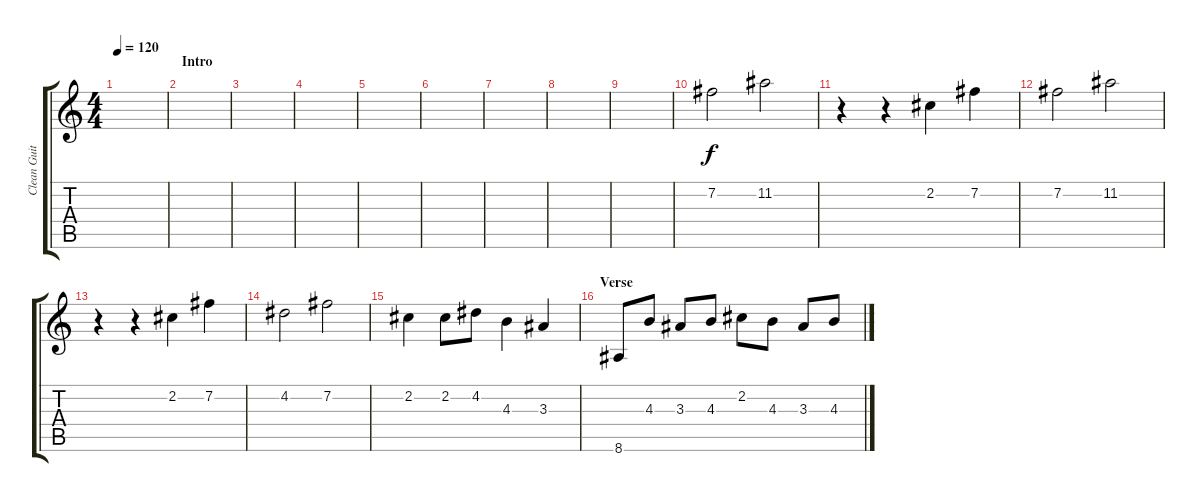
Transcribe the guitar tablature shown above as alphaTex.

\track ("Clean Guitar" "Clean Guit") {instrument acousticguitarsteel}
\staff {score tabs}
\tuning (E4 B3 G3 D3 A2 D2) {hide}
\ts (4 4)
\tempo 120
\clef g2
\ks c
|
\section ("" "Intro")
|
|
|
|
|
|
|
|
7.2.2 11.2.2 |
r.4 r.4 2.2.4 7.2.4 |
7.2.2 11.2.2 |
r.4 r.4 2.2.4 7.2.4 |
4.2.2 7.2.2 |
2.2.4 2.2.8 4.2.8 4.3.4 3.3.4 |
\section ("" "Verse")
8.6.8 4.3.8 3.3.8 4.3.8 2.2.8 4.3.8 3.3.8 4.3.8
